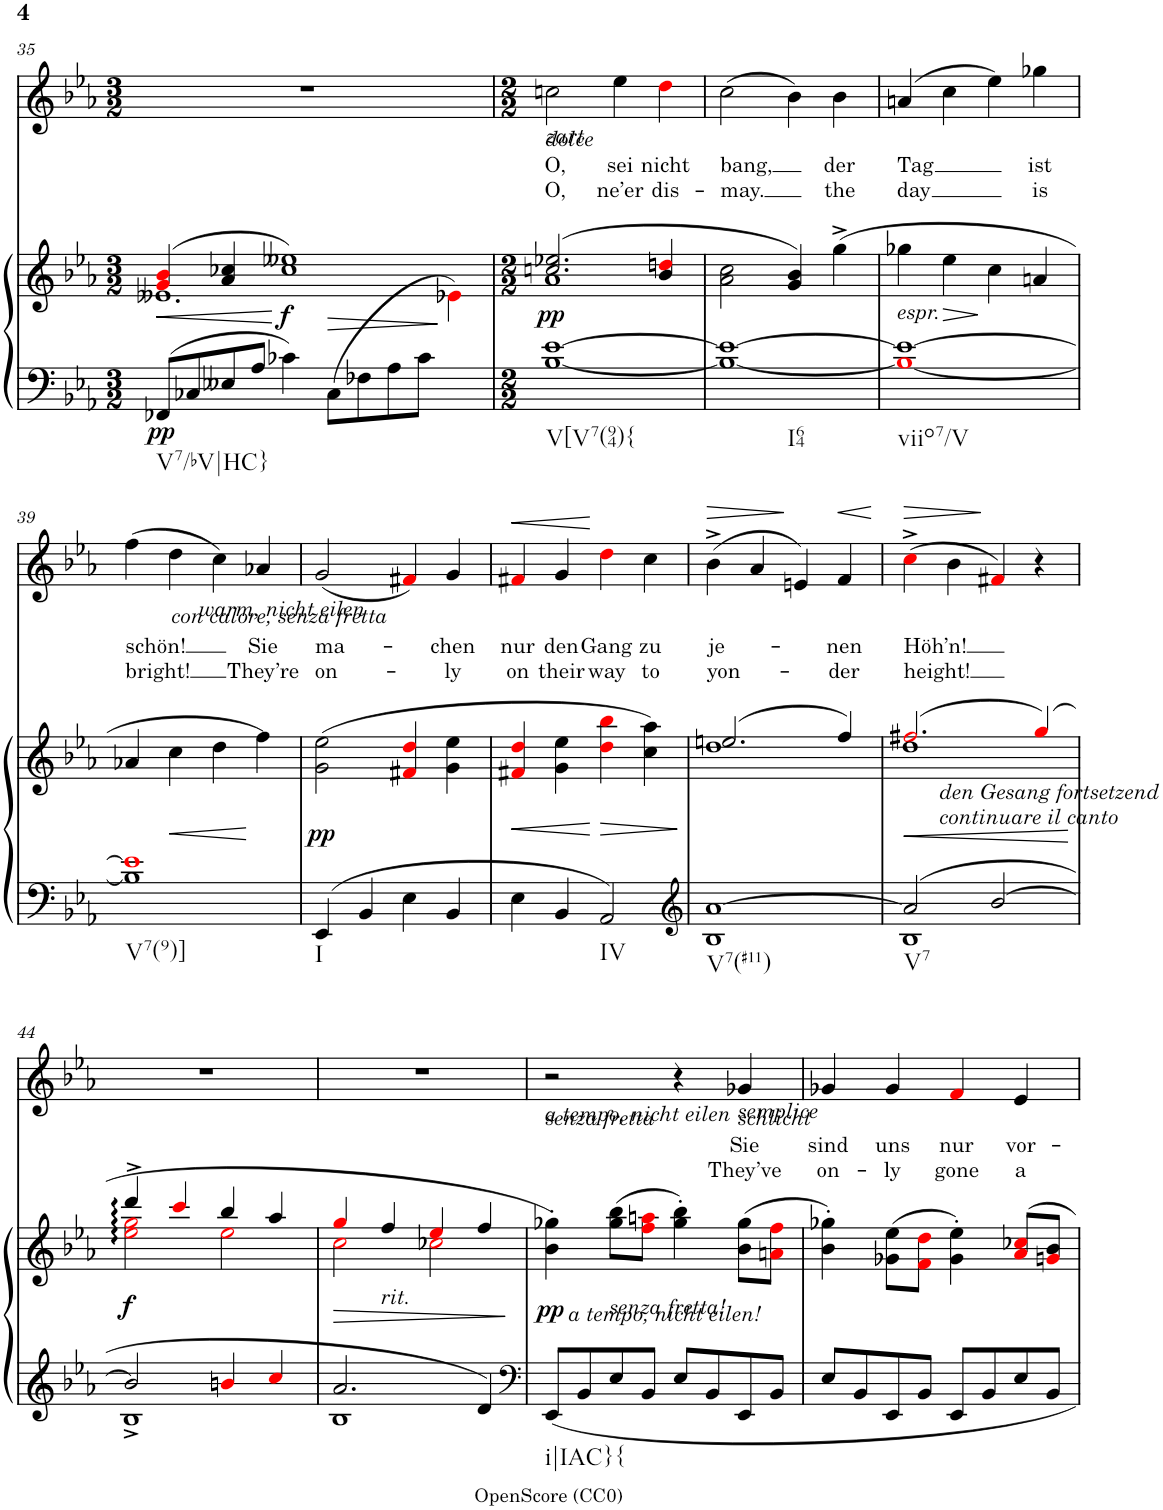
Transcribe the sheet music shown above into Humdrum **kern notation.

**kern	**kern	**dynam	**kern	**text	**text	**dynam
*part2	*part2	*part2	*part1	*part1	*part1	*part1
*staff3	*staff2	*staff2/3	*staff1	*staff1	*staff1	*staff1
*I"Piano	*	*	*I"Voice	*	*	*
*I'Pno	*	*	*	*	*	*
!!LO:PB:g=z
*clefF4	*clefG2	*	*clefG2	*	*	*
*k[b-e-a-]	*k[b-e-a-]	*	*k[b-e-a-]	*	*	*
*M3/2	*M3/2	*	*M3/2	*	*	*
=35	=35	=35	=35	=35	=35	=35
!LO:TX:b:t=V7/bV|HC}	!	!	!	!	!	!
!	!	!LO:HP:b	!	!	!	!
*	*^	*	*	*	*	*
*	*	*^	*	*	*	*	*
*	*	*	*^	*	*	*	*	*
!	!	!	!	!	!LO:DY:n=1:b=2	!	!	!	!
8FF-X/L	(4gi/ 4b-i/	1.e--X	2ryy	4ryy	< pp	1.r	.	.	.
8C-X/	.	.	.	.	.	.	.	.	.
*	*	*	*v	*v	*	*	*	*	*
8E--X/	4a-/ 4cc-X/	.	.	.	.	.	.	.
8A-/J	.	.	.	.	.	.	.	.
!	!	!	!	!LO:DY:n=2:b	!	!	!	!
4c-X\	1cc- 1ee--X)	.	4ryy	[ f	.	.	.	.
!	!	!	!	!LO:HP:b	!	!	!	!
(8C-\L	.	.	4ryy	>	.	.	.	.
8F-X\	.	.	.	.	.	.	.	.
8A-\	.	.	4ryy	.	.	.	.	.
8c-\J	.	.	.	.	.	.	.	.
*	*	*	*^	*	*	*	*	*
4ryy	.	.	4ryy	4e-Xi\)	]	.	.	.	.
*	*v	*v	*v	*v	*	*	*	*	*
=36	=36	=36	=36	=36	=36	=36
*M2/2	*M2/2	*	*M2/2	*	*	*
*	*^	*	*	*	*	*
*	*	*^	*	*	*	*	*
*	*	*	*^	*	*	*	*	*
!	!	!	!	!	!	!LO:TX:b:i:t=zart	!	!	!
!	!	!	!	!	!	!LO:TX:b:i:t=dolce	!	!	!
!LO:TX:b:t=V[V7(94){	!	!	!	!	!	!	!	!	!
!	!	!	!	!	!LO:DY:b	!	!LO:LY:b	!LO:LY:b	!
*	*	*v	*v	*v	*	*	*	*	*
[1B- [1e-	(2.ccn/ 2.ee-X/	1a-	pp	2ccn\	O,	O,	.
!	!	!	!	!	!LO:LY:b	!LO:LY:b	!
.	.	.	.	4ee-\	sei	ne’er	.
!	!	!	!	!	!LO:LY:b	!LO:LY:b	!
.	4b-/ 4ddni/	.	.	4ddi\	nicht	dis-	.
*	*v	*v	*	*	*	*	*
=37	=37	=37	=37	=37	=37	=37
!LO:TX:b:t=I64	!	!	!	!	!	!
!	!	!	!	!LO:LY:b	!LO:LY:b	!
1B-_ 1e-_	2a-\ 2cc\	.	(2cc\	bang,	-may.	.
.	4g/ 4b-/)	.	4b-\)	.	.	.
!	!	!	!	!LO:LY:b	!LO:LY:b	!
.	(4gg^\	.	4b-\	der	the	.
=38	=38	=38	=38	=38	=38	=38
!	!LO:TX:b:i:t=espr.	!	!	!	!	!
!LO:TX:b:t=viio7/V	!	!	!	!	!	!
!	!	!LO:HP:b	!	!LO:LY:b	!LO:LY:b	!
1B-i_ 1e-_	4gg-X\	>	(4an/	Tag	day	.
.	4ee-\	.	4cc\	.	.	.
.	4cc\	]	4ee-\)	.	.	.
!	!	!	!	!LO:LY:b	!LO:LY:b	!
.	4an/	.	4gg-X\	ist	is	.
!!LO:LB:g=z
=39	=39	=39	=39	=39	=39	=39
!LO:TX:b:t=V7(9)]	!	!	!	!	!	!
!	!	!	!	!LO:LY:b	!LO:LY:b	!
1B-] 1e-i]	4a-X/	.	(4ff\	schön!	bright!	.
!	!	!LO:HP:b	!	!	!	!
.	4cc\	<	4dd\	.	.	.
.	4dd\	.	4cc\)	.	.	.
!	!	!	!LO:TX:b:i:t=con calore, senza fretta	!	!	!
!	!	!	!LO:TX:b:i:t=warm, nicht eilen	!	!	!
!	!	!	!	!LO:LY:b	!LO:LY:b	!
.	4ff\)	[	4a-X/	Sie	They’re	.
=40	=40	=40	=40	=40	=40	=40
!LO:TX:b:t=I	!	!	!	!	!	!
!	!	!LO:DY:b	!	!LO:LY:b	!LO:LY:b	!
4EE-/	(2g\ 2ee-\	pp	(2g/	ma-	on-	.
4BB-/	.	.	.	.	.	.
4E-\	4f#Xi/ 4ddi/	.	4f#Xi/)	.	.	.
!	!	!	!	!LO:LY:b	!LO:LY:b	!
4BB-/	4g\ 4ee-\	.	4g/	-chen	-ly	.
=41	=41	=41	=41	=41	=41	=41
!	!	!LO:HP:b	!	!LO:LY:b	!LO:LY:b	!LO:HP:b
4E-\	4f#Xi/ 4ddi/	<	4f#Xi/	nur	on	<
!	!	!	!	!LO:LY:b	!LO:LY:b	!
4BB-/	4g\ 4ee-\	.	4g/	den	their	.
!LO:TX:b:t=IV	!	!	!	!	!	!
!	!	!LO:HP:n=1:b	!	!LO:LY:b	!LO:LY:b	!
2AA-/	4ddi\ 4bb-i\	[ >	4ddi\	Gang	way	[
!	!	!	!	!LO:LY:b	!LO:LY:b	!
.	4cc\ 4aa-\)	.	4cc\	zu	to	.
.	.	]	.	.	.	.
=42	=42	=42	=42	=42	=42	=42
*clefG2	*	*	*	*	*	*
*	*^	*	*	*	*	*
!LO:TX:b:t=V7(#11)	!	!	!	!	!	!	!
!	!	!	!	!	!LO:LY:b	!LO:LY:b	!LO:HP:b
1B- [1a-	(2.een/	1dd	.	(4b-^\	je-	yon-	>
.	.	.	.	4a-/	.	.	.
.	.	.	.	4en/)	.	.	]
!	!	!	!	!	!LO:LY:b	!LO:LY:b	!LO:HP:b
.	4ff/)	.	.	4f/	-nen	-der	<
*	*v	*v	*	*	*	*	*
.	.	.	.	.	.	[
=43	=43	=43	=43	=43	=43	=43
*^	*^	*	*	*	*	*
!LO:TX:b:t=V7	!	!	!	!	!	!	!	!
!	!	!	!	!	!	!LO:LY:b	!LO:LY:b	!LO:HP:b
2a-/]	1B-	(2.ff#Xi/	1dd	.	(4cc^i\	Höh’n!	height!	>
.	.	.	.	.	4b-\	.	.	.
[2b-/	.	.	.	.	4f#Xi/)	.	.	]
!	!	!LO:TX:b:i:t=den Gesang fortsetzend	!	!	!	!	!	!
!	!	!LO:TX:b:t=continuare il canto	!	!	!	!	!	!
.	.	(4ggi/)	.	.	4r	.	.	.
!!LO:LB:g=z
=44	=44	=44	=44	=44	=44	=44	=44	=44
!	!	!	!	!LO:DY:a=2	!	!	!	!
2b-/]	1B-^	4ddd:^/	2ee-i\: 2ggi\:	f	1r	.	.	.
.	.	4ccci/	.	.	.	.	.	.
4bni/	.	4bb-/	2ee-i\	.	.	.	.	.
4cci/	.	4aa-/	.	.	.	.	.	.
=45	=45	=45	=45	=45	=45	=45	=45	=45
2.a-/	1B-	4ggi/	2cci\	.	1r	.	.	.
!	!	!LO:TX:b:i:t=rit.	!	!	!	!	!	!
.	.	4ff/	.	.	.	.	.	.
.	.	4ee-i/	2cc-Xi\	.	.	.	.	.
4d/	.	4ff/	.	.	.	.	.	.
*v	*v	*	*	*	*	*	*	*
*	*v	*v	*	*	*	*	*
=46	=46	=46	=46	=46	=46	=46
*clefF4	*	*	*	*	*	*
!	!	!	!LO:TX:b:i:t=senza fretta	!	!	!
!	!	!	!LO:TX:b:i:t=a tempo, nicht eilen	!	!	!
!	!LO:TX:b:i:t=a tempo, nicht eilen!	!	!	!	!	!
!LO:TX:b:t=i|IAC}{	!	!	!	!	!	!
!	!	!LO:DY:b	!	!	!	!
8EE-/L	4b-\' 4gg-X\')	pp	2r	.	.	.
8BB-/	.	.	.	.	.	.
!	!LO:TX:b:i:t=senza fretta!	!	!	!	!	!
8E-/	(8gg-\ 8bb-\L	.	.	.	.	.
8BB-/J	8ffi\ 8aani\J	.	.	.	.	.
8E-/L	4gg-\' 4bb-\')	.	4r	.	.	.
8BB-/	.	.	.	.	.	.
!	!	!	!LO:TX:b:i:t=semplice	!	!	!
!	!	!	!LO:TX:b:i:t=schlicht	!	!	!
!	!	!	!	!LO:LY:b	!LO:LY:b	!
8EE-/	(8b-\ 8gg-\L	.	4g-X/	Sie	They’ve	.
8BB-/J	8ani\ 8ffi\J	.	.	.	.	.
=47	=47	=47	=47	=47	=47	=47
!	!	!	!	!LO:LY:b	!LO:LY:b	!
8E-/L	4b-\' 4gg-X\')	.	4g-X/	sind	on-	.
8BB-/	.	.	.	.	.	.
!	!	!	!	!LO:LY:b	!LO:LY:b	!
8EE-/	(8g-X\ 8ee-\L	.	4g-/	uns	-ly	.
8BB-/J	8fi\ 8ddi\J	.	.	.	.	.
!	!	!	!	!LO:LY:b	!LO:LY:b	!
8EE-/L	4g-\' 4ee-\')	.	4fi/	nur	gone	.
8BB-/	.	.	.	.	.	.
!	!	!	!	!LO:LY:b	!LO:LY:b	!
8E-/	8a-i/ 8cc-Xi/L	.	4e-/	vor-	a	.
8BB-/J	8gni/ 8b-/J	.	.	.	.	.
=	=	=	=	=	=	=
*-	*-	*-	*-	*-	*-	*-
